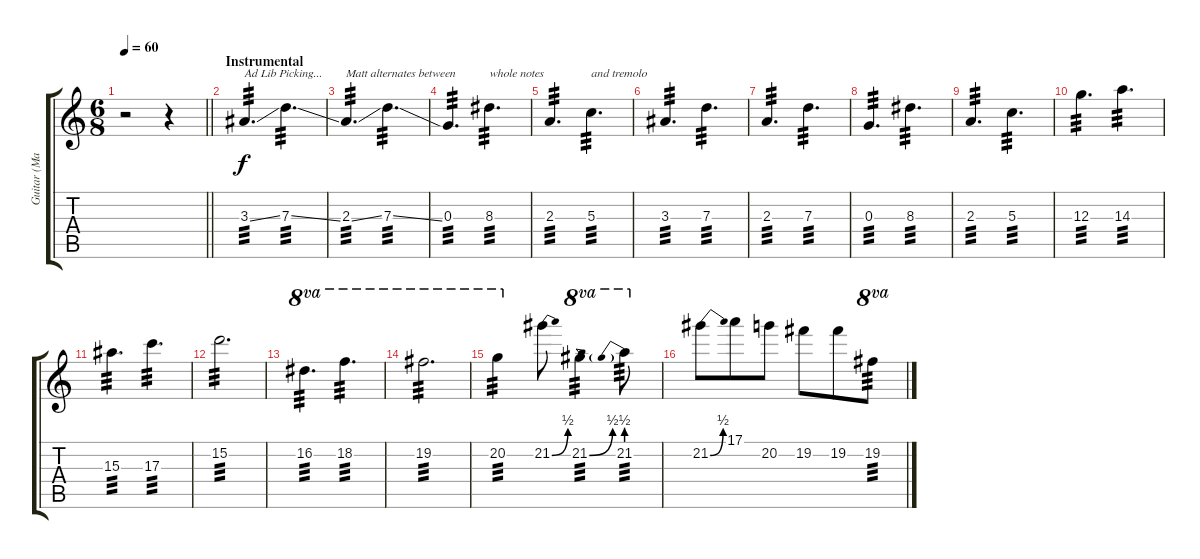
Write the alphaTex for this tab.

\track ("Guitar (Matt)" "Guitar (Ma") {instrument distortionguitar}
\staff {score tabs}
\tuning (E4 B3 G3 D3 A2 E2) {hide}
\ts (6 8)
\tempo 60
\clef g2
\barLineRight lightlight
\ks c
r.2{dy f} r.4 |
\section ("" "Instrumental")
3.3{ss}.4{d txt "Ad Lib Picking..." tp 3 volume 4 instrument distortionguitar} 7.3{ss}.4{d tp 3} |
2.3{ss}.4{d txt "Matt alternates between" tp 3} 7.3{ss}.4{d tp 3} |
0.3.4{d tp 3} 8.3.4{d txt "whole notes" tp 3} |
2.3.4{d tp 3} 5.3.4{d txt "and tremolo" tp 3} |
3.3.4{d tp 3} 7.3.4{d tp 3} |
2.3.4{d tp 3} 7.3.4{d tp 3} |
0.3.4{d tp 3} 8.3.4{d tp 3} |
2.3.4{d tp 3} 5.3.4{d tp 3} |
12.3.4{d tp 3} 14.3.4{d tp 3} |
15.3.4{d tp 3} 17.3.4{d tp 3} |
15.2.2{d tp 3} |
16.2.4{d ot 8va tp 3} 18.2.4{d ot 8va tp 3} |
19.2.2{d ot 8va tp 3} |
20.2.4{ot 8va tp 3} 21.2{be (bend 0 0 60 2)}.8 21.2{be (bend 0 0 60 2)}.4{ot 8va tp 3} 21.2{be (prebend 0 2 60 2)}.8{ot 8va tp 3} |
21.2{be (bend 0 0 60 2)}.8 17.1.8 20.2.8 19.2.8 19.2.8 19.2.8{ot 8va tp 3}
